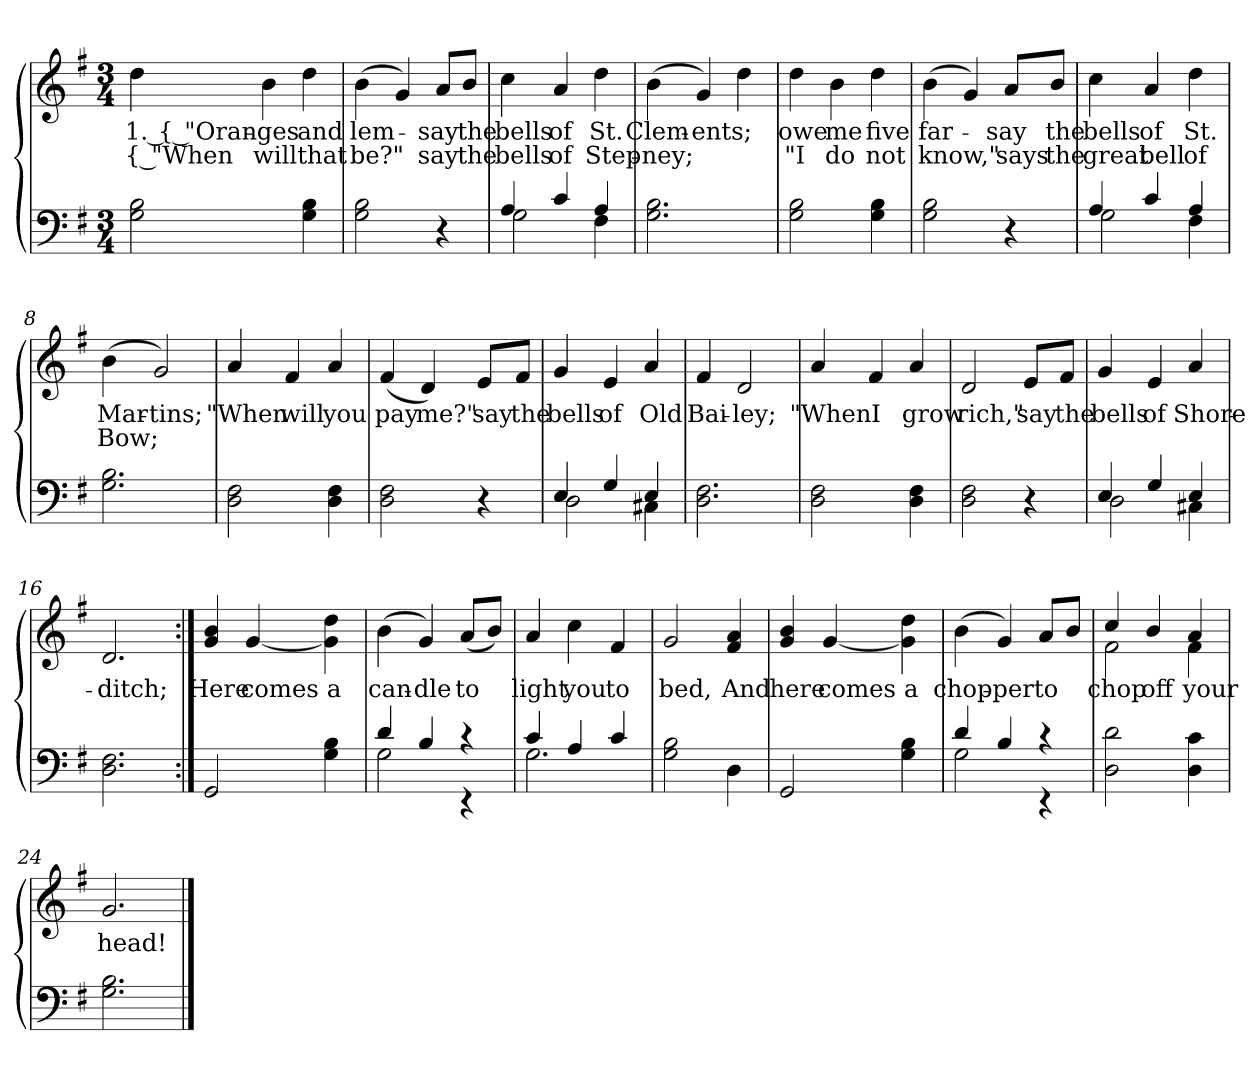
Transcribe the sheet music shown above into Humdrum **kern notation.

**kern	**kern	**text	**text
*part1	*part1	*part1	*part1
*staff2	*staff1	*staff1	*staff1
*clefF4	*clefG2	*	*
*k[f#]	*k[f#]	*	*
*G:	*G:	*	*
*M3/4	*M3/4	*	*
=1	=1	=1	=1
!	!	!LO:LY:b	!LO:LY:b
2G\ 2B\	4dd\	1. { "Oran-	{ "When
!	!	!LO:LY:b	!LO:LY:b
.	4b\	-ges	will
!	!	!LO:LY:b	!LO:LY:b
4G\ 4B\	4dd\	and	that
=2	=2	=2	=2
!	!	!LO:LY:b	!LO:LY:b
2G\ 2B\	(>4b\	lem-	be?"
.	4g/)	.	.
!	!	!LO:LY:b	!LO:LY:b
4r	8a/L	say	say
!	!	!LO:LY:b	!LO:LY:b
.	8b/J	the	the
=3	=3	=3	=3
*^	*	*	*
!	!	!	!LO:LY:b	!LO:LY:b
4A/	2G\	4cc\	bells	bells
!	!	!	!LO:LY:b	!LO:LY:b
4c/	.	4a/	of	of
!	!	!	!LO:LY:b	!LO:LY:b
4A/	4F#\	4dd\	St.	Step-
=4	=4	=4	=4	=4
!	!	!	!LO:LY:b	!LO:LY:b
*v	*v	*	*	*
2.G\ 2.B\	(>4b\	Clem-	-ney;
!	!	!LO:LY:b	!
.	4g/)	-ents;	.
.	4dd\	.	.
!!LO:LB:g=z
=5	=5	=5	=5
!	!	!LO:LY:b	!LO:LY:b
2G\ 2B\	4dd\	owe	"I
!	!	!LO:LY:b	!LO:LY:b
.	4b\	me	do
!	!	!LO:LY:b	!LO:LY:b
4G\ 4B\	4dd\	five	not
=6	=6	=6	=6
!	!	!LO:LY:b	!LO:LY:b
2G\ 2B\	(>4b\	far-	know,"
.	4g/)	.	.
!	!	!LO:LY:b	!LO:LY:b
4r	8a/L	say	says
!	!	!LO:LY:b	!LO:LY:b
.	8b/J	the	the
=7	=7	=7	=7
*^	*	*	*
!	!	!	!LO:LY:b	!LO:LY:b
4A/	2G\	4cc\	bells	great
!	!	!	!LO:LY:b	!LO:LY:b
4c/	.	4a/	of	bell
!	!	!	!LO:LY:b	!LO:LY:b
4A/	4F#\	4dd\	St.	of
=8	=8	=8	=8	=8
!	!	!	!LO:LY:b	!LO:LY:b
*v	*v	*	*	*
2.G\ 2.B\	(>4b\	Mar-	Bow;
!	!	!LO:LY:b	!
.	2g/)	-tins;	.
=9	=9	=9	=9
!	!	!LO:LY:b	!
2D\ 2F#\	4a/	"When	.
!	!	!LO:LY:b	!
.	4f#/	will	.
!	!	!LO:LY:b	!
4D\ 4F#\	4a/	you	.
=10	=10	=10	=10
!	!	!LO:LY:b	!
2D\ 2F#\	(<4f#/	pay	.
!	!	!LO:LY:b	!
.	4d/)	me?"	.
!	!	!LO:LY:b	!
4r	8e/L	say	.
!	!	!LO:LY:b	!
.	8f#/J	the	.
!!LO:LB:g=z
=11	=11	=11	=11
*^	*	*	*
!	!	!	!LO:LY:b	!
4E/	2D\	4g/	bells	.
!	!	!	!LO:LY:b	!
4G/	.	4e/	of	.
!	!	!	!LO:LY:b	!
4E/	4C#X\	4a/	Old	.
=12	=12	=12	=12	=12
!	!	!	!LO:LY:b	!
*v	*v	*	*	*
2.D\ 2.F#\	4f#/	Bai-	.
!	!	!LO:LY:b	!
.	2d/	-ley;	.
=13	=13	=13	=13
!	!	!LO:LY:b	!
2D\ 2F#\	4a/	"When	.
!	!	!LO:LY:b	!
.	4f#/	I	.
!	!	!LO:LY:b	!
4D\ 4F#\	4a/	grow	.
=14	=14	=14	=14
!	!	!LO:LY:b	!
2D\ 2F#\	2d/	rich,"	.
!	!	!LO:LY:b	!
4r	8e/L	say	.
!	!	!LO:LY:b	!
.	8f#/J	the	.
=15	=15	=15	=15
*^	*	*	*
!	!	!	!LO:LY:b	!
4E/	2D\	4g/	bells	.
!	!	!	!LO:LY:b	!
4G/	.	4e/	of	.
!	!	!	!LO:LY:b	!
4E/	4C#X\	4a/	Shore-	.
=16	=16	=16	=16	=16
!	!	!	!LO:LY:b	!
*v	*v	*	*	*
2.D\ 2.F#\	2.d/	-ditch;	.
=17:|!	=17:|!	=17:|!	=17:|!
!	!	!LO:LY:b	!
2GG/	4g/ 4b/	Here	.
!	!	!LO:LY:b	!
.	[4g/	comes	.
!	!	!LO:LY:b	!
4G\ 4B\	4g\] 4dd\	a	.
!!LO:LB:g=z
=18	=18	=18	=18
*^	*	*	*
!	!	!	!LO:LY:b	!
4d/	2G\	(>4b\	can-	.
!	!	!	!LO:LY:b	!
4B/	.	4g/)	-dle	.
!	!	!	!LO:LY:b	!
4rc	4rEE	(<8a/L	to	.
.	.	8b/J)	.	.
=19	=19	=19	=19	=19
!	!	!	!LO:LY:b	!
4c/	2.G\	4a/	light	.
!	!	!	!LO:LY:b	!
4A/	.	4cc\	you	.
!	!	!	!LO:LY:b	!
4c/	.	4f#/	to	.
*v	*v	*	*	*
=20	=20	=20	=20
!	!	!LO:LY:b	!
2G\ 2B\	2g/	bed,	.
!	!	!LO:LY:b	!
4D\	4f#/ 4a/	And	.
=21	=21	=21	=21
!	!	!LO:LY:b	!
2GG/	4g/ 4b/	here	.
!	!	!LO:LY:b	!
.	[4g/	comes	.
!	!	!LO:LY:b	!
4G\ 4B\	4g\] 4dd\	a	.
=22	=22	=22	=22
*^	*	*	*
!	!	!	!LO:LY:b	!
4d/	2G\	(>4b\	chop-	.
!	!	!	!LO:LY:b	!
4B/	.	4g/)	-per	.
!	!	!	!LO:LY:b	!
4rc	4rEE	8a/L	to	.
.	.	8b/J	.	.
*v	*v	*	*	*
=23	=23	=23	=23
!	!	!LO:LY:b	!
*	*^	*	*
2D\ 2d\	4cc/	2f#\	chop	.
!	!	!	!LO:LY:b	!
.	4b/	.	off	.
!	!	!	!LO:LY:b	!
4D\ 4c\	4a/	4f#\	your	.
=24	=24	=24	=24	=24
!	!	!	!LO:LY:b	!
*	*v	*v	*	*
2.G\ 2.B\	2.g/	head!	.
==	==	==	==
*-	*-	*-	*-
